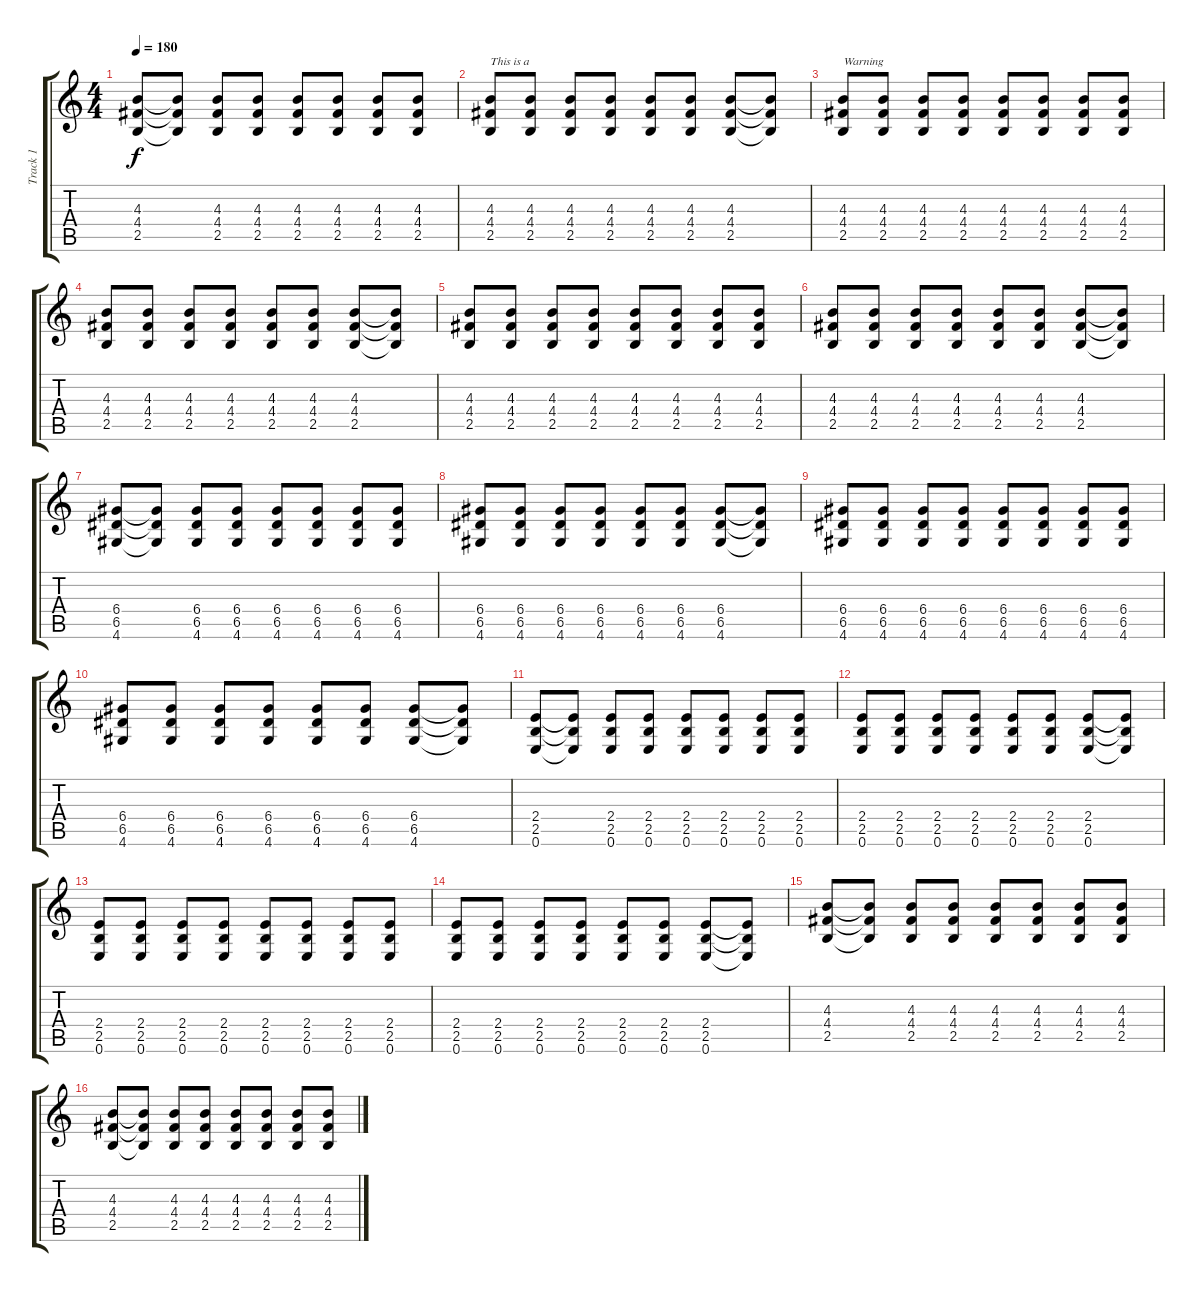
\track ("Track 1" "Track 1") {instrument distortionguitar}
\staff {score tabs}
\tuning (E4 B3 G3 D3 A2 E2) {hide}
\ts (4 4)
\tempo 180
\clef g2
\ks c
(4.3 4.4 2.5).8{dy f} (4.3{t} 4.4{t} 2.5{t}).8 (4.3 4.4 2.5).8 (4.3 4.4 2.5).8 (4.3 4.4 2.5).8 (4.3 4.4 2.5).8 (4.3 4.4 2.5).8 (4.3 4.4 2.5).8 |
(4.3 4.4 2.5).8{txt "This is a"} (4.3 4.4 2.5).8 (4.3 4.4 2.5).8 (4.3 4.4 2.5).8 (4.3 4.4 2.5).8 (4.3 4.4 2.5).8 (4.3 4.4 2.5).8 (4.3{t} 4.4{t} 2.5{t}).8 |
(4.3 4.4 2.5).8{txt "Warning"} (4.3 4.4 2.5).8 (4.3 4.4 2.5).8 (4.3 4.4 2.5).8 (4.3 4.4 2.5).8 (4.3 4.4 2.5).8 (4.3 4.4 2.5).8 (4.3 4.4 2.5).8 |
(4.3 4.4 2.5).8 (4.3 4.4 2.5).8 (4.3 4.4 2.5).8 (4.3 4.4 2.5).8 (4.3 4.4 2.5).8 (4.3 4.4 2.5).8 (4.3 4.4 2.5).8 (4.3{t} 4.4{t} 2.5{t}).8 |
(4.3 4.4 2.5).8 (4.3 4.4 2.5).8 (4.3 4.4 2.5).8 (4.3 4.4 2.5).8 (4.3 4.4 2.5).8 (4.3 4.4 2.5).8 (4.3 4.4 2.5).8 (4.3 4.4 2.5).8 |
(4.3 4.4 2.5).8 (4.3 4.4 2.5).8 (4.3 4.4 2.5).8 (4.3 4.4 2.5).8 (4.3 4.4 2.5).8 (4.3 4.4 2.5).8 (4.3 4.4 2.5).8 (4.3{t} 4.4{t} 2.5{t}).8 |
(6.4 6.5 4.6).8 (6.4{t} 6.5{t} 4.6{t}).8 (6.4 6.5 4.6).8 (6.4 6.5 4.6).8 (6.4 6.5 4.6).8 (6.4 6.5 4.6).8 (6.4 6.5 4.6).8 (6.4 6.5 4.6).8 |
(6.4 6.5 4.6).8 (6.4 6.5 4.6).8 (6.4 6.5 4.6).8 (6.4 6.5 4.6).8 (6.4 6.5 4.6).8 (6.4 6.5 4.6).8 (6.4 6.5 4.6).8 (6.4{t} 6.5{t} 4.6{t}).8 |
(6.4 6.5 4.6).8 (6.4 6.5 4.6).8 (6.4 6.5 4.6).8 (6.4 6.5 4.6).8 (6.4 6.5 4.6).8 (6.4 6.5 4.6).8 (6.4 6.5 4.6).8 (6.4 6.5 4.6).8 |
(6.4 6.5 4.6).8 (6.4 6.5 4.6).8 (6.4 6.5 4.6).8 (6.4 6.5 4.6).8 (6.4 6.5 4.6).8 (6.4 6.5 4.6).8 (6.4 6.5 4.6).8 (6.4{t} 6.5{t} 4.6{t}).8 |
(2.4 2.5 0.6).8 (2.4{t} 2.5{t} 0.6{t}).8 (2.4 2.5 0.6).8 (2.4 2.5 0.6).8 (2.4 2.5 0.6).8 (2.4 2.5 0.6).8 (2.4 2.5 0.6).8 (2.4 2.5 0.6).8 |
(2.4 2.5 0.6).8 (2.4 2.5 0.6).8 (2.4 2.5 0.6).8 (2.4 2.5 0.6).8 (2.4 2.5 0.6).8 (2.4 2.5 0.6).8 (2.4 2.5 0.6).8 (2.4{t} 2.5{t} 0.6{t}).8 |
(2.4 2.5 0.6).8 (2.4 2.5 0.6).8 (2.4 2.5 0.6).8 (2.4 2.5 0.6).8 (2.4 2.5 0.6).8 (2.4 2.5 0.6).8 (2.4 2.5 0.6).8 (2.4 2.5 0.6).8 |
(2.4 2.5 0.6).8 (2.4 2.5 0.6).8 (2.4 2.5 0.6).8 (2.4 2.5 0.6).8 (2.4 2.5 0.6).8 (2.4 2.5 0.6).8 (2.4 2.5 0.6).8 (2.4{t} 2.5{t} 0.6{t}).8 |
(4.3 4.4 2.5).8 (4.3{t} 4.4{t} 2.5{t}).8 (4.3 4.4 2.5).8 (4.3 4.4 2.5).8 (4.3 4.4 2.5).8 (4.3 4.4 2.5).8 (4.3 4.4 2.5).8 (4.3 4.4 2.5).8 |
(4.3 4.4 2.5).8 (4.3{t} 4.4{t} 2.5{t}).8 (4.3 4.4 2.5).8 (4.3 4.4 2.5).8 (4.3 4.4 2.5).8 (4.3 4.4 2.5).8 (4.3 4.4 2.5).8 (4.3 4.4 2.5).8
